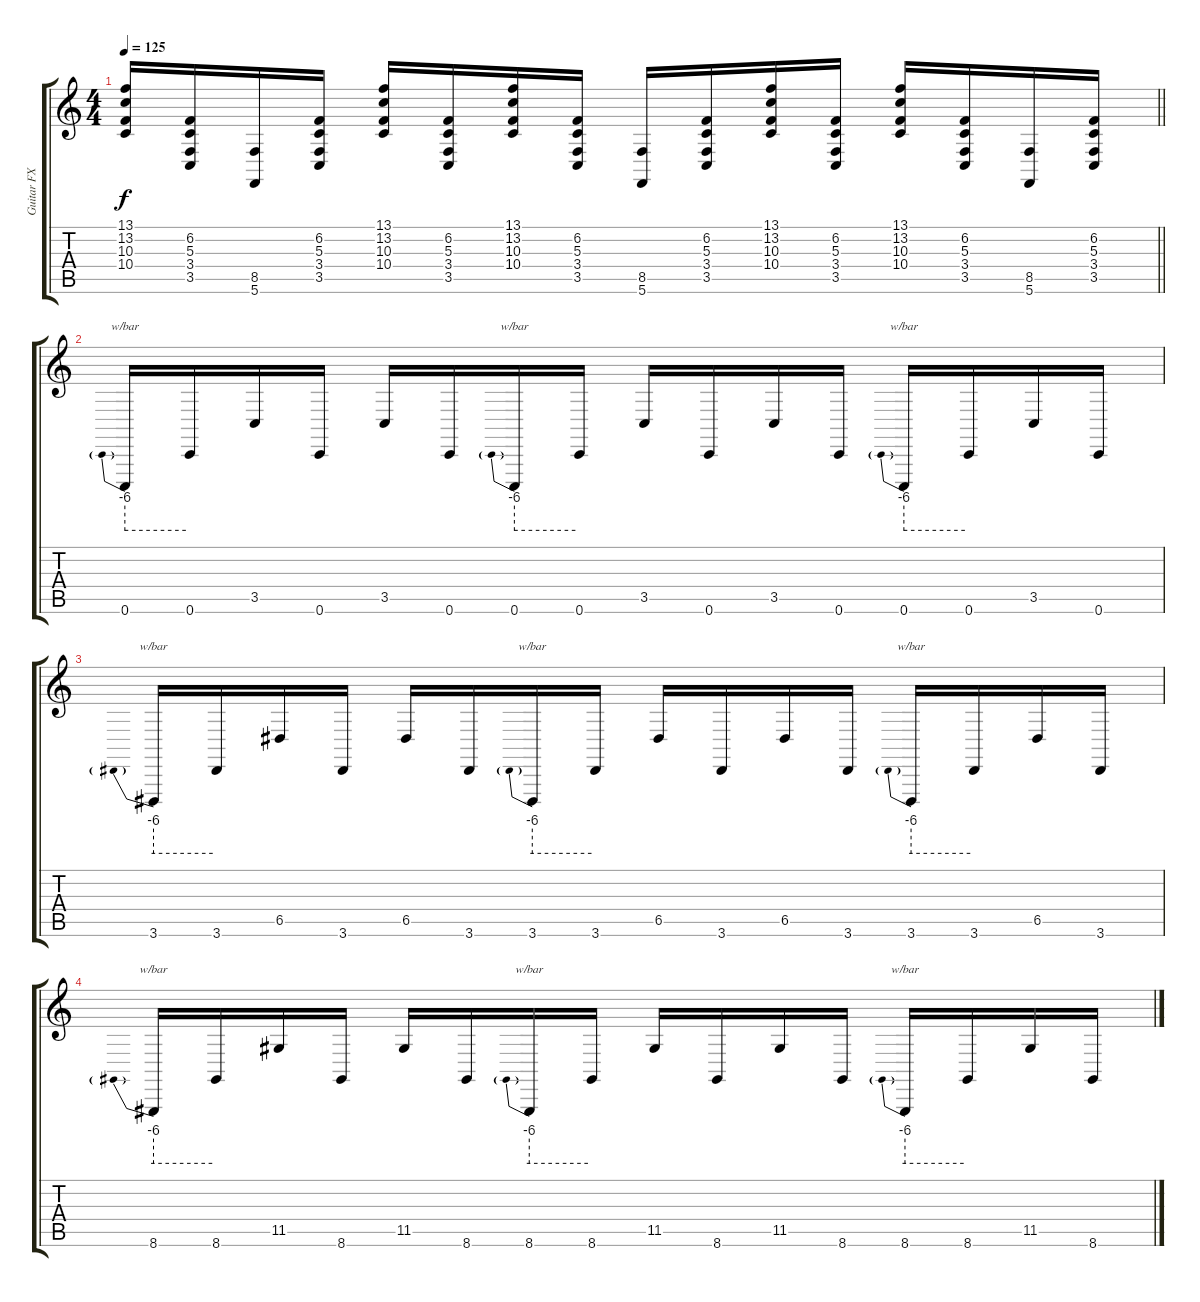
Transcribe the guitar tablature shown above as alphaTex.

\track ("Guitar FX" "Guitar FX") {instrument lead8bassandlead}
\staff {score tabs}
\tuning (E4 B3 G3 D3 A2 C2) {hide}
\ts (4 4)
\tempo 125
\clef g2
\barLineRight lightlight
\ks c
(13.1 13.2 10.3 10.4).16{dy f} (6.2 5.3 3.4 3.5).16 (8.5 5.6).16 (6.2 5.3 3.4 3.5).16 (13.1 13.2 10.3 10.4).16 (6.2 5.3 3.4 3.5).16 (13.1 13.2 10.3 10.4).16 (6.2 5.3 3.4 3.5).16 (8.5 5.6).16 (6.2 5.3 3.4 3.5).16 (13.1 13.2 10.3 10.4).16 (6.2 5.3 3.4 3.5).16 (13.1 13.2 10.3 10.4).16 (6.2 5.3 3.4 3.5).16 (8.5 5.6).16 (6.2 5.3 3.4 3.5).16 |
0.6.16{tbe (predive default 0 -24 60 -24) volume 10} 0.6.16 3.5.16 0.6.16 3.5.16 0.6.16 0.6.16{tbe (predive default 0 -24 60 -24)} 0.6.16 3.5.16 0.6.16 3.5.16 0.6.16 0.6.16{tbe (predive default 0 -24 60 -24)} 0.6.16 3.5.16 0.6.16 |
3.6.16{tbe (predive default 0 -24 60 -24)} 3.6.16 6.5.16 3.6.16 6.5.16 3.6.16 3.6.16{tbe (predive default 0 -24 60 -24)} 3.6.16 6.5.16 3.6.16 6.5.16 3.6.16 3.6.16{tbe (predive default 0 -24 60 -24)} 3.6.16 6.5.16 3.6.16 |
8.6.16{tbe (predive default 0 -24 60 -24)} 8.6.16 11.5.16 8.6.16 11.5.16 8.6.16 8.6.16{tbe (predive default 0 -24 60 -24)} 8.6.16 11.5.16 8.6.16 11.5.16 8.6.16 8.6.16{tbe (predive default 0 -24 60 -24)} 8.6.16 11.5.16 8.6.16
